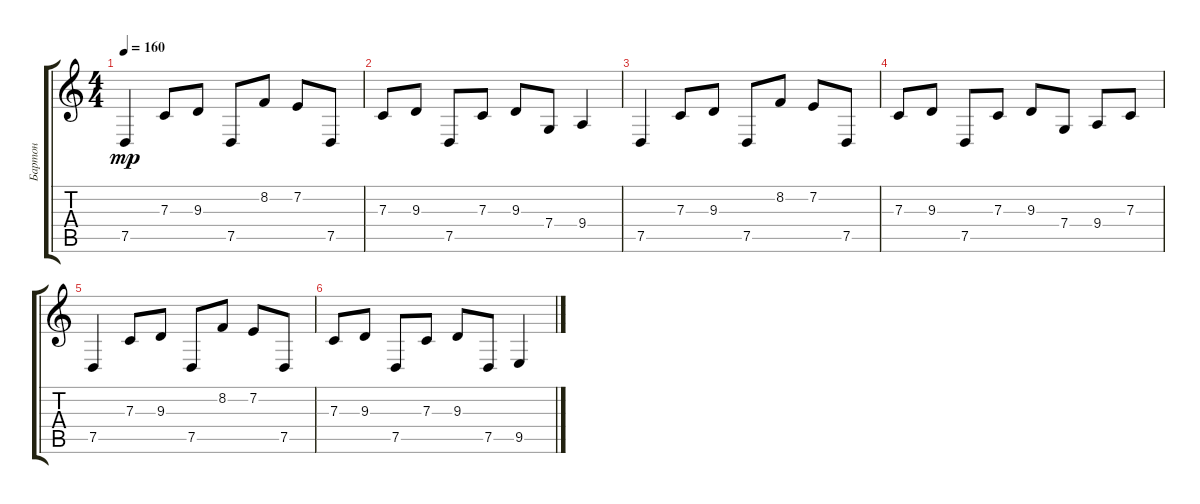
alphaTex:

\track ("Бартон" "Бартон") {instrument lead3calliope}
\staff {score tabs}
\tuning (D4 A3 F3 C3 G2 D2) {hide}
\ts (4 4)
\tempo 160
\clef g2
\ks c
7.5.4{dy mp} 7.3.8 9.3.8 7.5.8 8.2.8 7.2.8 7.5.8 |
7.3.8 9.3.8 7.5.8 7.3.8 9.3.8 7.4.8 9.4.4 |
7.5.4 7.3.8 9.3.8 7.5.8 8.2.8 7.2.8 7.5.8 |
7.3.8 9.3.8 7.5.8 7.3.8 9.3.8 7.4.8 9.4.8 7.3.8 |
7.5.4 7.3.8 9.3.8 7.5.8 8.2.8 7.2.8 7.5.8 |
7.3.8 9.3.8 7.5.8 7.3.8 9.3.8 7.5.8 9.5.4
